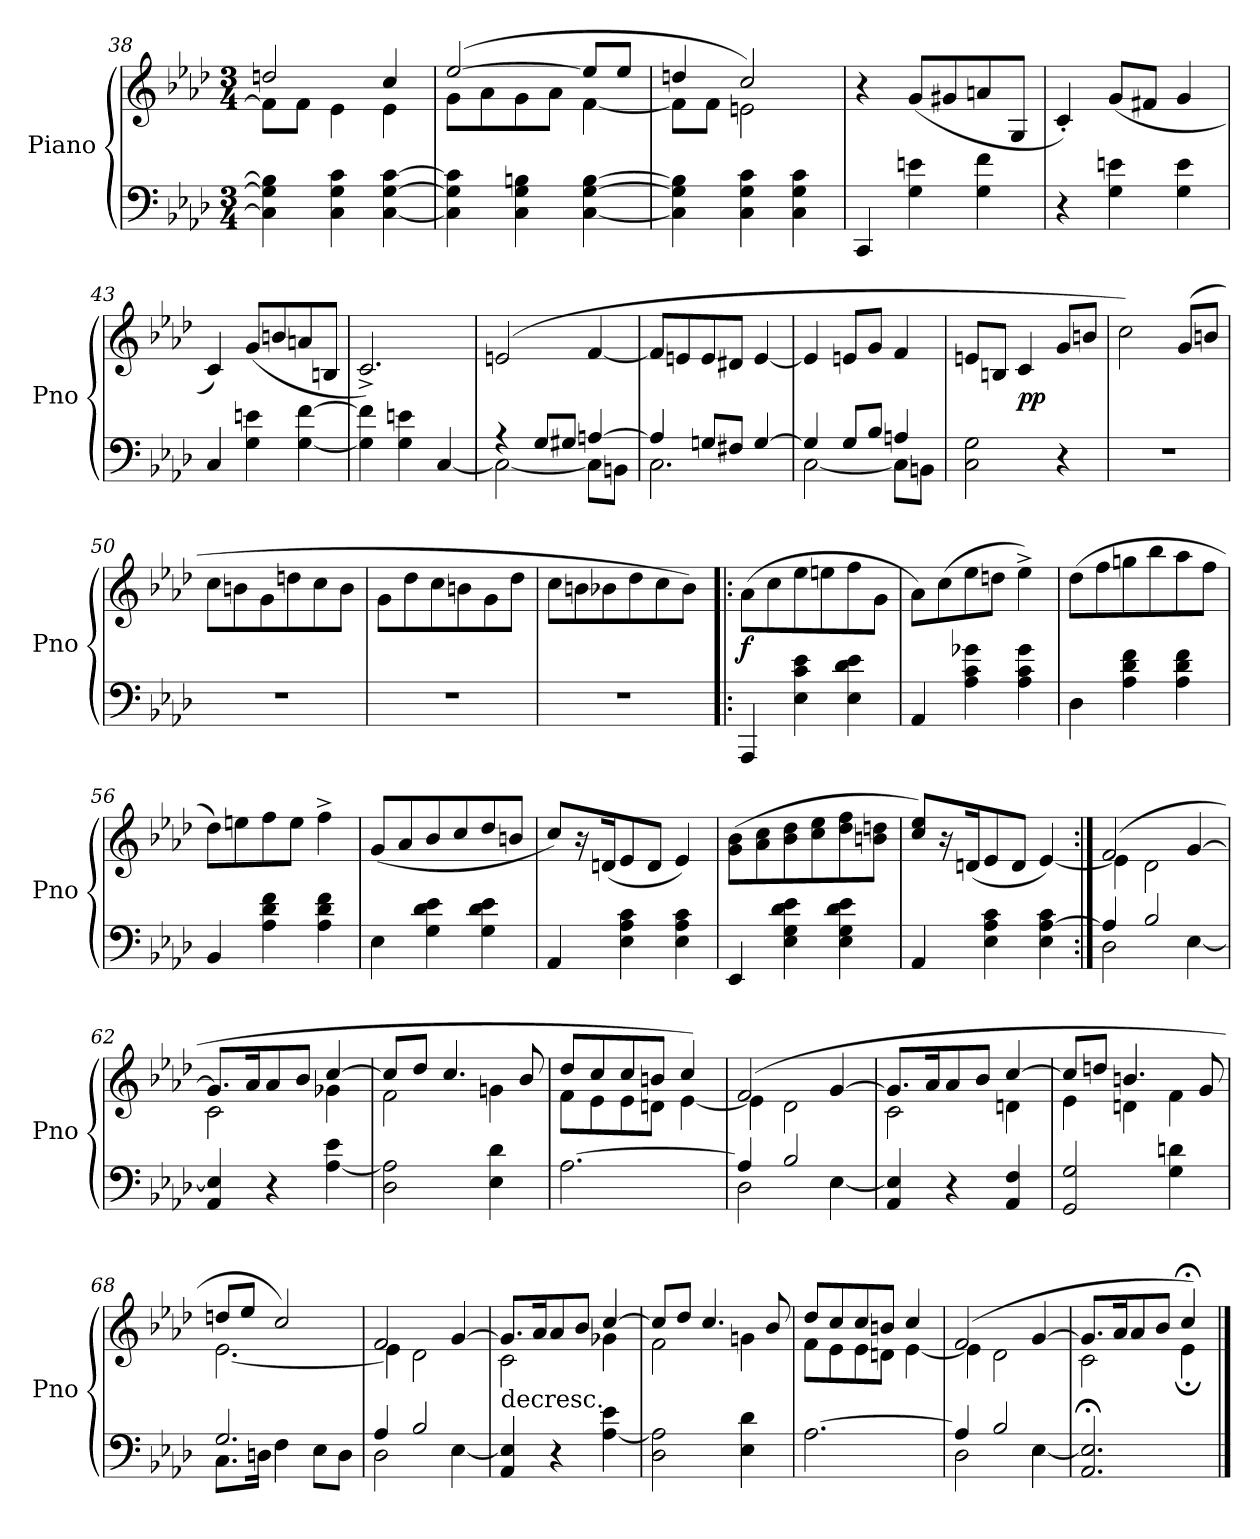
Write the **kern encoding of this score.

**kern	**kern	**dynam
*part1	*part1	*part1
*staff2	*staff1	*staff1/2
*I"Piano	*	*
*I'Pno	*	*
*clefF4	*clefG2	*
*k[b-e-a-d-]	*k[b-e-a-d-]	*
*A-:	*A-:	*
*M3/4	*M3/4	*
=38	=38	=38
*	*^	*
4C]\ 4G]\ 4B]\	2ddn/	8f\L]	.
.	.	8f\J	.
4C\ 4G\ 4c\	.	4e-\	.
[4C\ [4G\ [4c\	4cc/	4e-\	.
=39	=39	=39	=39
4C]\ 4G]\ 4c]\	([2ee-/	8g\L	.
.	.	8a-\	.
4C\ 4G\ 4Bn\	.	8g\	.
.	.	8a-\J	.
[4C\ [4G\ [4B\	8ee-/L]	[4f\	.
.	8ee-/J	.	.
=40	=40	=40	=40
4C]\ 4G]\ 4B]\	4ddn/	8f\L]	.
.	.	8f\J	.
4C\ 4G\ 4c\	2cc/)	2en\	.
4C\ 4G\ 4c\	.	.	.
*	*v	*v	*
=41	=41	=41
4CC/	4r	.
4G\ 4en\	(8g/L	.
.	8g#X/	.
4G\ 4f\	8an/	.
.	8G/J	.
=42	=42	=42
4r	4c'/)	.
4G\ 4en\	(8g/L	.
.	8f#X/J	.
4G\ 4e\	4g/	.
=43	=43	=43
4C/	4c/)	.
4G\ 4en\	(8g/L	.
.	8bn/	.
[4G\ [4f\	8an/	.
.	8Bn/J	.
=44	=44	=44
4G]\ 4f]\	2.c^/)	.
4G\ 4en\	.	.
[4C/	.	.
=45	=45	=45
*^	*	*
4r	2C\_	(2en/	.
8G/L	.	.	.
8G#X/J	.	.	.
[4An/	8C\L]	[4f/	.
.	8BBn\J	.	.
=46	=46	=46	=46
4A/]	2.C\	8f/L]	.
.	.	8en/	.
8Gn/L	.	8e/	.
8F#X/J	.	8d#X/J	.
[4G/	.	[4e/	.
=47	=47	=47	=47
4G/]	[2C\	4e/]	.
8G/L	.	8en/L	.
8B-/J	.	8g/J	.
4An/	8C\L]	4f/	.
.	8BBn\J	.	.
*v	*v	*	*
=48	=48	=48
2C\ 2G\	8en/L	.
.	8Bn/J	.
.	4c/	pp
4r	8g/L	.
.	8bn/J	.
=49	=49	=49
2.r	2cc\)	.
.	(8g/L	.
.	8bn/J	.
=50	=50	=50
2.r	8cc\L	.
.	8bn\	.
.	8g\	.
.	8ddn\	.
.	8cc\	.
.	8b\J	.
=51	=51	=51
2.r	8g\L	.
.	8dd-\	.
.	8cc\	.
.	8bn\	.
.	8g\	.
.	8dd-\J	.
=52	=52	=52
2.r	8cc\L	.
.	8bn\	.
.	8b-X\	.
.	8dd-\	.
.	8cc\	.
.	8b-\J)	.
=53!|:	=53!|:	=53!|:
4AAA-/	(8a-\L	f
.	8cc\	.
4E-\ 4c\ 4e-\	8ee-\	.
.	8een\	.
4E-\ 4d-\ 4e-\	8ff\	.
.	8g\J	.
=54	=54	=54
4AA-/	8a-\L)	.
.	(8cc\	.
4A-\ 4c\ 4g-X\	8ee-\	.
.	8ddn\J	.
4A-\ 4c\ 4g-\	4ee-^\)	.
=55	=55	=55
4D-\	(8dd-\L	.
.	8ff\	.
4A-\ 4d-\ 4f\	8ggn\	.
.	8bb-\	.
4A-\ 4d-\ 4f\	8aa-\	.
.	8ff\J	.
=56	=56	=56
4BB-/	8dd-\L)	.
.	8een\	.
4A-\ 4d-\ 4f\	8ff\	.
.	8ee\J	.
4A-\ 4d-\ 4f\	4ff^\	.
=57	=57	=57
4E-\	(8g/L	.
.	8a-/	.
4G\ 4d-\ 4e-\	8b-/	.
.	8cc/	.
4G\ 4d-\ 4e-\	8dd-/	.
.	8bn/J	.
=58	=58	=58
4AA-/	8cc/L)	.
.	16r	.
.	(16dn/K	.
4E-\ 4A-\ 4c\	8e-/	.
.	8d/J	.
4E-\ 4A-\ 4c\	4e-/)	.
=59	=59	=59
4EE-/	(8g\ 8b-\L	.
.	8a-\ 8cc\	.
4E-\ 4G\ 4d-\ 4e-\	8b-\ 8dd-\	.
.	8cc\ 8ee-\	.
4E-\ 4G\ 4d-\ 4e-\	8dd-\ 8ff\	.
.	8bn\ 8ddn\J	.
=60	=60	=60
4AA-/	8cc/ 8ee-/L)	.
.	16r	.
.	(16dn/K	.
4E-\ 4A-\ 4c\	8e-/	.
.	8d/J	.
4E-\ [4A-\ 4c\	[4e-/)	.
=61:|!	=61:|!	=61:|!
*^	*^	*
4A-/]	2D-\	(2f/	4e-\]	.
2B-/	.	.	2d-\	.
.	[4E-\	[4g/	.	.
*v	*v	*	*	*
=62	=62	=62	=62
4AA-/ 4E-]/	8.g/L]	2c\	.
.	16a-/K	.	.
4r	8a-/	.	.
.	8b-/J	.	.
[4A-\ 4e-\	[4cc/	4g-X\	.
=63	=63	=63	=63
2D-\ 2A-]\	8cc/L]	2f\	.
.	8dd-/J	.	.
.	4.cc/	.	.
4E-\ 4d-\	.	4gn\	.
.	8b-/	.	.
=64	=64	=64	=64
[2.A-\	8dd-/L	8f\L	.
.	8cc/	8e-\	.
.	8cc/	8e-\	.
.	8bn/J	8dn\J	.
.	4cc/)	[4e-\	.
=65	=65	=65	=65
*^	*	*	*
4A-/]	2D-\	(2f/	4e-\]	.
2B-/	.	.	2d-\	.
.	[4E-\	[4g/	.	.
*v	*v	*	*	*
=66	=66	=66	=66
4AA-/ 4E-]/	8.g/L]	2c\	.
.	16a-/K	.	.
4r	8a-/	.	.
.	8b-/J	.	.
4AA-/ 4F/	[4cc/	4dn\	.
=67	=67	=67	=67
2GG/ 2G/	8cc/L]	4e-\	.
.	8ddn/J	.	.
.	4.bn/	4dn\	.
4G\ 4dn\	.	4f\	.
.	8g/	.	.
=68	=68	=68	=68
*^	*	*	*
2.G/	8.C\L	8ddn/L	[2.e-\	.
.	.	8ee-/J	.	.
.	16Dn\Jk	.	.	.
.	4F\	2cc/)	.	.
.	8E-\L	.	.	.
.	8D\J	.	.	.
=69	=69	=69	=69	=69
4A-/	2D-\	2f/	4e-\]	.
2B-/	.	.	2d-\	.
.	[4E-\	[4g/	.	.
=70	=70	=70	=70	=70
!	!	!LO:TX:c:t=decresc.	!	!
*v	*v	*	*	*
4AA-/ 4E-]/	8.g/L]	2c\	.
.	16a-/K	.	.
4r	8a-/	.	.
.	8b-/J	.	.
[4A-\ 4e-\	[4cc/	4g-X\	.
=71	=71	=71	=71
2D-\ 2A-]\	8cc/L]	2f\	.
.	8dd-/J	.	.
.	4.cc/	.	.
4E-\ 4d-\	.	4gn\	.
.	8b-/	.	.
=72	=72	=72	=72
[2.A-\	8dd-/L	8f\L	.
.	8cc/	8e-\	.
.	8cc/	8e-\	.
.	8bn/J	8dn\J	.
.	4cc/	[4e-\	.
=73	=73	=73	=73
*^	*	*	*
4A-/]	2D-\	(2f/	4e-\]	.
2B-/	.	.	2d-\	.
.	[4E-\	[4g/	.	.
*v	*v	*	*	*
=74	=74	=74	=74
2.AA-;</ 2.E-];</	8.g/L]	2c\	.
.	16a-/K	.	.
.	8a-/	.	.
.	8b-/J	.	.
.	4cc;</)	4e-;<\	.
*	*v	*v	*
==	==	==
*-	*-	*-
